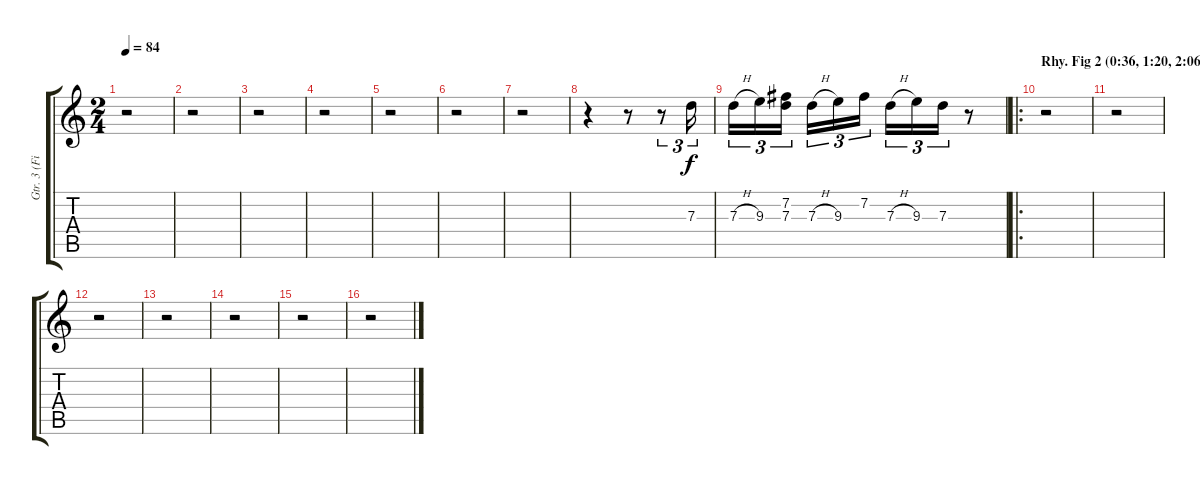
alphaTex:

\track ("Gtr. 3 (Fills)" "Gtr. 3 (Fi") {instrument distortionguitar}
\staff {score tabs}
\tuning (E4 B3 G3 D3 A2 E2) {hide}
\ts (2 4)
\tempo 84
\clef g2
\ks c
r.2{dy f} |
r.2 |
r.2 |
r.2 |
r.2 |
r.2 |
r.2 |
r.4 r.8 r.8{tu (3 2)} 7.3.16{tu (3 2)} |
7.3{h}.16{tu (3 2)} 9.3.16{tu (3 2)} (7.2 7.3).16{tu (3 2)} 7.3{h}.16{tu (3 2)} 9.3.16{tu (3 2)} 7.2.16{tu (3 2)} 7.3{h}.16{tu (3 2)} 9.3.16{tu (3 2)} 7.3.16{tu (3 2)} r.8 |
\ro
\section ("" "Rhy. Fig 2 (0:36, 1:20, 2:06)")
r.2 |
r.2 |
r.2 |
r.2 |
r.2 |
r.2 |
r.2
